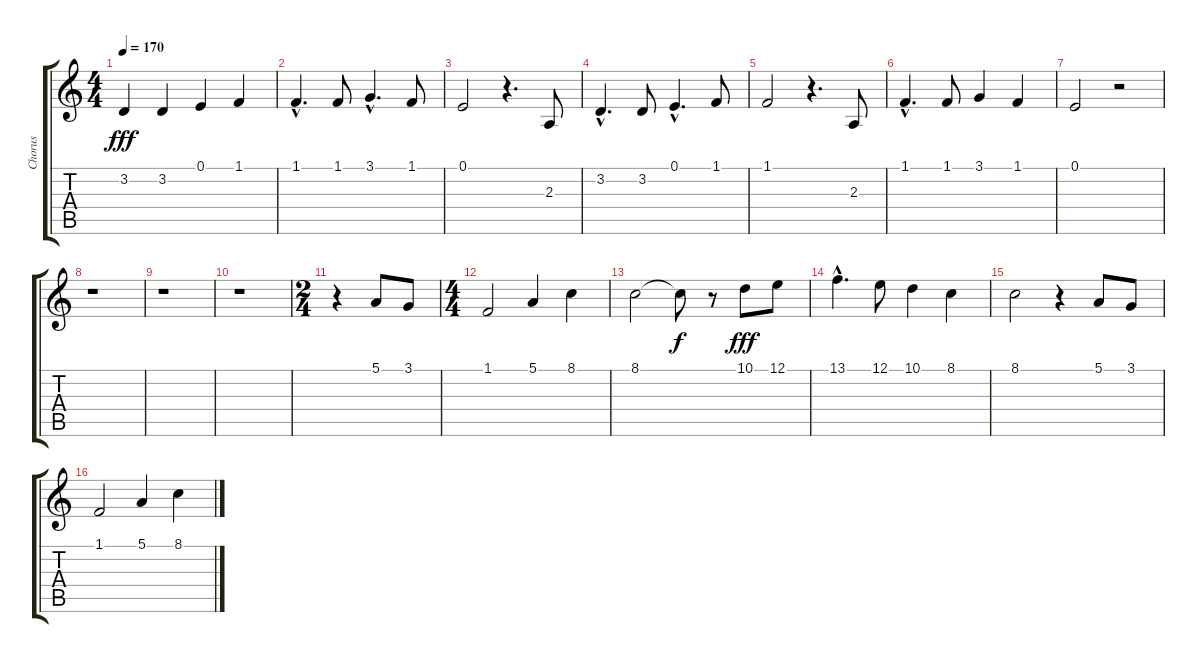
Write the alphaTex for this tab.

\track ("Chorus" "Chorus") {instrument lead8bassandlead}
\staff {score tabs}
\tuning (E4 B3 G3 D3 A2 E2) {hide}
\ts (4 4)
\tempo 170
\clef g2
\ks c
3.2.4{dy fff} 3.2.4 0.1.4 1.1.4 |
1.1{hac}.4{d} 1.1.8 3.1{hac}.4{d} 1.1.8 |
0.1.2 r.4{d} 2.3.8 |
3.2{hac}.4{d} 3.2.8 0.1{hac}.4{d} 1.1.8 |
1.1.2 r.4{d} 2.3.8 |
1.1{hac}.4{d} 1.1.8 3.1.4 1.1.4 |
0.1.2 r.2 |
r.1 |
r.1 |
r.1 |
\ts (2 4)
r.4 5.1.8 3.1.8 |
\ts (4 4)
1.1.2 5.1.4 8.1.4 |
8.1.2 8.1{t}.8{dy f} r.8 10.1.8{dy fff} 12.1.8 |
13.1{hac}.4{d} 12.1.8 10.1.4 8.1.4 |
8.1.2 r.4 5.1.8 3.1.8 |
1.1.2 5.1.4 8.1.4
